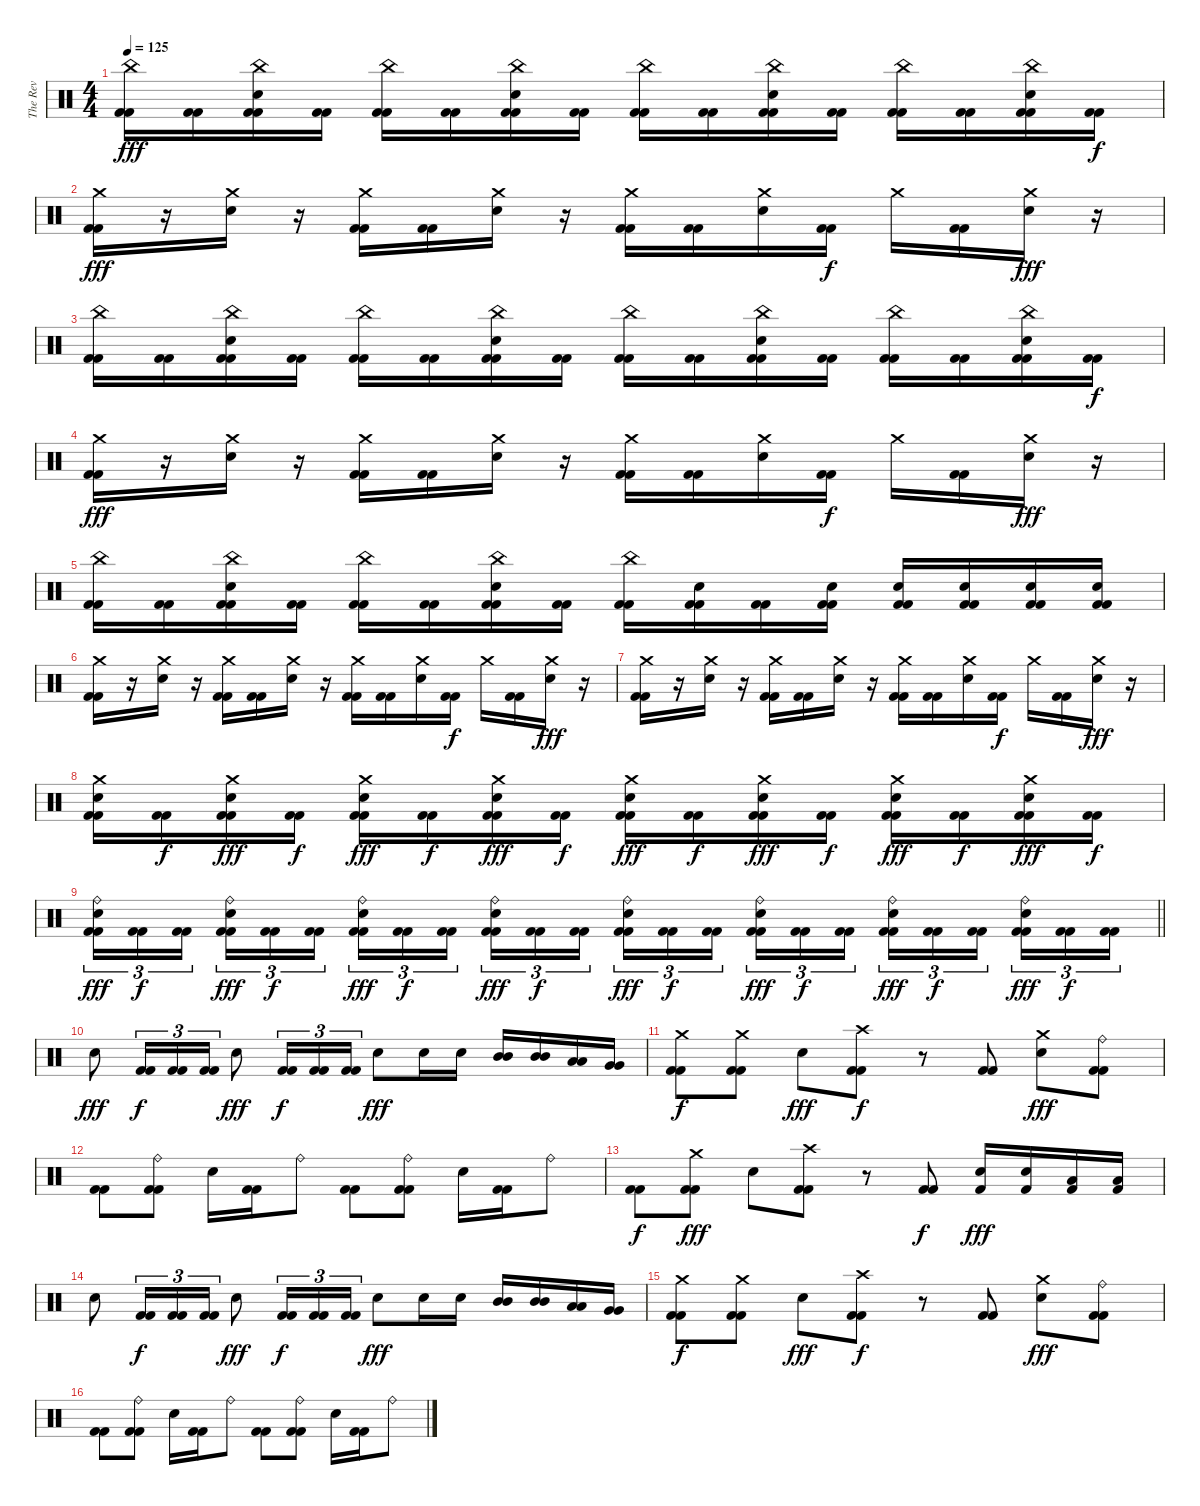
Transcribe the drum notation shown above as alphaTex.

\track ("The Rev" "The Rev") {instrument percussion}
\staff {score}
\articulation defaults
\ts (4 4)
\tempo 125
\clef neutral
\ks c
("China (hit)" "Kick (hit) 2" "Kick (hit) 2").16{dy fff} ("Kick (hit) 2" "Kick (hit) 2").16 ("China (hit)" "Electric Snare (hit)" "Kick (hit) 2" "Kick (hit) 2").16 ("Kick (hit) 2" "Kick (hit) 2").16 ("China (hit)" "Kick (hit) 2" "Kick (hit) 2").16 ("Kick (hit) 2" "Kick (hit) 2").16 ("China (hit)" "Electric Snare (hit)" "Kick (hit) 2" "Kick (hit) 2").16 ("Kick (hit) 2" "Kick (hit) 2").16 ("China (hit)" "Kick (hit) 2" "Kick (hit) 2").16 ("Kick (hit) 2" "Kick (hit) 2").16 ("China (hit)" "Electric Snare (hit)" "Kick (hit) 2" "Kick (hit) 2").16 ("Kick (hit) 2" "Kick (hit) 2").16 ("China (hit)" "Kick (hit) 2" "Kick (hit) 2").16 ("Kick (hit) 2" "Kick (hit) 2").16 ("China (hit)" "Electric Snare (hit)" "Kick (hit) 2" "Kick (hit) 2").16 ("Kick (hit) 2" "Kick (hit) 2").16{dy f} |
("Crash medium (hit)" "Kick (hit) 2" "Kick (hit) 2").16{dy fff} r.16 ("Crash medium (hit)" "Electric Snare (hit)").16 r.16 ("Crash medium (hit)" "Kick (hit) 2" "Kick (hit) 2").16 ("Kick (hit) 2" "Kick (hit) 2").16 ("Crash medium (hit)" "Electric Snare (hit)").16 r.16 ("Crash medium (hit)" "Kick (hit) 2" "Kick (hit) 2").16 ("Kick (hit) 2" "Kick (hit) 2").16 ("Crash medium (hit)" "Electric Snare (hit)").16 ("Kick (hit) 2" "Kick (hit) 2").16{dy f} "Crash medium (hit)".16 ("Kick (hit) 2" "Kick (hit) 2").16 ("Crash medium (hit)" "Electric Snare (hit)").16{dy fff} r.16 |
("China (hit)" "Kick (hit) 2" "Kick (hit) 2").16 ("Kick (hit) 2" "Kick (hit) 2").16 ("China (hit)" "Electric Snare (hit)" "Kick (hit) 2" "Kick (hit) 2").16 ("Kick (hit) 2" "Kick (hit) 2").16 ("China (hit)" "Kick (hit) 2" "Kick (hit) 2").16 ("Kick (hit) 2" "Kick (hit) 2").16 ("China (hit)" "Electric Snare (hit)" "Kick (hit) 2" "Kick (hit) 2").16 ("Kick (hit) 2" "Kick (hit) 2").16 ("China (hit)" "Kick (hit) 2" "Kick (hit) 2").16 ("Kick (hit) 2" "Kick (hit) 2").16 ("China (hit)" "Electric Snare (hit)" "Kick (hit) 2" "Kick (hit) 2").16 ("Kick (hit) 2" "Kick (hit) 2").16 ("China (hit)" "Kick (hit) 2" "Kick (hit) 2").16 ("Kick (hit) 2" "Kick (hit) 2").16 ("China (hit)" "Electric Snare (hit)" "Kick (hit) 2" "Kick (hit) 2").16 ("Kick (hit) 2" "Kick (hit) 2").16{dy f} |
("Crash medium (hit)" "Kick (hit) 2" "Kick (hit) 2").16{dy fff} r.16 ("Crash medium (hit)" "Electric Snare (hit)").16 r.16 ("Crash medium (hit)" "Kick (hit) 2" "Kick (hit) 2").16 ("Kick (hit) 2" "Kick (hit) 2").16 ("Crash medium (hit)" "Electric Snare (hit)").16 r.16 ("Crash medium (hit)" "Kick (hit) 2" "Kick (hit) 2").16 ("Kick (hit) 2" "Kick (hit) 2").16 ("Crash medium (hit)" "Electric Snare (hit)").16 ("Kick (hit) 2" "Kick (hit) 2").16{dy f} "Crash medium (hit)".16 ("Kick (hit) 2" "Kick (hit) 2").16 ("Crash medium (hit)" "Electric Snare (hit)").16{dy fff} r.16 |
("China (hit)" "Kick (hit) 2" "Kick (hit) 2").16 ("Kick (hit) 2" "Kick (hit) 2").16 ("China (hit)" "Electric Snare (hit)" "Kick (hit) 2" "Kick (hit) 2").16 ("Kick (hit) 2" "Kick (hit) 2").16 ("China (hit)" "Kick (hit) 2" "Kick (hit) 2").16 ("Kick (hit) 2" "Kick (hit) 2").16 ("China (hit)" "Electric Snare (hit)" "Kick (hit) 2" "Kick (hit) 2").16 ("Kick (hit) 2" "Kick (hit) 2").16 ("China (hit)" "Kick (hit) 2" "Kick (hit) 2").16 ("Electric Snare (hit)" "Kick (hit) 2" "Kick (hit) 2").16 ("Kick (hit) 2" "Kick (hit) 2").16 ("Electric Snare (hit)" "Kick (hit) 2" "Kick (hit) 2").16 ("Electric Snare (hit)" "Kick (hit) 2" "Kick (hit) 2").16 ("Electric Snare (hit)" "Kick (hit) 2" "Kick (hit) 2").16 ("Electric Snare (hit)" "Kick (hit) 2" "Kick (hit) 2").16 ("Electric Snare (hit)" "Kick (hit) 2" "Kick (hit) 2").16 |
("Crash medium (hit)" "Kick (hit) 2" "Kick (hit) 2").16 r.16 ("Crash medium (hit)" "Electric Snare (hit)").16 r.16 ("Crash medium (hit)" "Kick (hit) 2" "Kick (hit) 2").16 ("Kick (hit) 2" "Kick (hit) 2").16 ("Crash medium (hit)" "Electric Snare (hit)").16 r.16 ("Crash medium (hit)" "Kick (hit) 2" "Kick (hit) 2").16 ("Kick (hit) 2" "Kick (hit) 2").16 ("Crash medium (hit)" "Electric Snare (hit)").16 ("Kick (hit) 2" "Kick (hit) 2").16{dy f} "Crash medium (hit)".16 ("Kick (hit) 2" "Kick (hit) 2").16 ("Crash medium (hit)" "Electric Snare (hit)").16{dy fff} r.16 |
("Crash medium (hit)" "Kick (hit) 2" "Kick (hit) 2").16 r.16 ("Crash medium (hit)" "Electric Snare (hit)").16 r.16 ("Crash medium (hit)" "Kick (hit) 2" "Kick (hit) 2").16 ("Kick (hit) 2" "Kick (hit) 2").16 ("Crash medium (hit)" "Electric Snare (hit)").16 r.16 ("Crash medium (hit)" "Kick (hit) 2" "Kick (hit) 2").16 ("Kick (hit) 2" "Kick (hit) 2").16 ("Crash medium (hit)" "Electric Snare (hit)").16 ("Kick (hit) 2" "Kick (hit) 2").16{dy f} "Crash medium (hit)".16 ("Kick (hit) 2" "Kick (hit) 2").16 ("Crash medium (hit)" "Electric Snare (hit)").16{dy fff} r.16 |
("Crash medium (hit)" "Electric Snare (hit)" "Kick (hit) 2" "Kick (hit) 2").16 ("Kick (hit) 2" "Kick (hit) 2").16{dy f} ("Crash medium (hit)" "Electric Snare (hit)" "Kick (hit) 2" "Kick (hit) 2").16{dy fff} ("Kick (hit) 2" "Kick (hit) 2").16{dy f} ("Crash medium (hit)" "Electric Snare (hit)" "Kick (hit) 2" "Kick (hit) 2").16{dy fff} ("Kick (hit) 2" "Kick (hit) 2").16{dy f} ("Crash medium (hit)" "Electric Snare (hit)" "Kick (hit) 2" "Kick (hit) 2").16{dy fff} ("Kick (hit) 2" "Kick (hit) 2").16{dy f} ("Crash medium (hit)" "Electric Snare (hit)" "Kick (hit) 2" "Kick (hit) 2").16{dy fff} ("Kick (hit) 2" "Kick (hit) 2").16{dy f} ("Crash medium (hit)" "Electric Snare (hit)" "Kick (hit) 2" "Kick (hit) 2").16{dy fff} ("Kick (hit) 2" "Kick (hit) 2").16{dy f} ("Crash medium (hit)" "Electric Snare (hit)" "Kick (hit) 2" "Kick (hit) 2").16{dy fff} ("Kick (hit) 2" "Kick (hit) 2").16{dy f} ("Crash medium (hit)" "Electric Snare (hit)" "Kick (hit) 2" "Kick (hit) 2").16{dy fff} ("Kick (hit) 2" "Kick (hit) 2").16{dy f} |
\barLineRight lightlight
("Ride (bell)" "Electric Snare (hit)" "Kick (hit) 2" "Kick (hit) 2").16{tu (3 2) dy fff} ("Kick (hit) 2" "Kick (hit) 2").16{tu (3 2) dy f} ("Kick (hit) 2" "Kick (hit) 2").16{tu (3 2) beam splitsecondary} ("Ride (bell)" "Electric Snare (hit)" "Kick (hit) 2" "Kick (hit) 2").16{tu (3 2) dy fff} ("Kick (hit) 2" "Kick (hit) 2").16{tu (3 2) dy f} ("Kick (hit) 2" "Kick (hit) 2").16{tu (3 2)} ("Ride (bell)" "Electric Snare (hit)" "Kick (hit) 2" "Kick (hit) 2").16{tu (3 2) dy fff} ("Kick (hit) 2" "Kick (hit) 2").16{tu (3 2) dy f} ("Kick (hit) 2" "Kick (hit) 2").16{tu (3 2) beam splitsecondary} ("Ride (bell)" "Electric Snare (hit)" "Kick (hit) 2" "Kick (hit) 2").16{tu (3 2) dy fff} ("Kick (hit) 2" "Kick (hit) 2").16{tu (3 2) dy f} ("Kick (hit) 2" "Kick (hit) 2").16{tu (3 2)} ("Ride (bell)" "Electric Snare (hit)" "Kick (hit) 2" "Kick (hit) 2").16{tu (3 2) dy fff} ("Kick (hit) 2" "Kick (hit) 2").16{tu (3 2) dy f} ("Kick (hit) 2" "Kick (hit) 2").16{tu (3 2) beam splitsecondary} ("Ride (bell)" "Electric Snare (hit)" "Kick (hit) 2" "Kick (hit) 2").16{tu (3 2) dy fff} ("Kick (hit) 2" "Kick (hit) 2").16{tu (3 2) dy f} ("Kick (hit) 2" "Kick (hit) 2").16{tu (3 2)} ("Ride (bell)" "Electric Snare (hit)" "Kick (hit) 2" "Kick (hit) 2").16{tu (3 2) dy fff} ("Kick (hit) 2" "Kick (hit) 2").16{tu (3 2) dy f} ("Kick (hit) 2" "Kick (hit) 2").16{tu (3 2) beam splitsecondary} ("Ride (bell)" "Electric Snare (hit)" "Kick (hit) 2" "Kick (hit) 2").16{tu (3 2) dy fff} ("Kick (hit) 2" "Kick (hit) 2").16{tu (3 2) dy f} ("Kick (hit) 2" "Kick (hit) 2").16{tu (3 2)} |
"Electric Snare (hit)".8{dy fff} ("Kick (hit) 2" "Kick (hit) 2").16{tu (3 2) dy f} ("Kick (hit) 2" "Kick (hit) 2").16{tu (3 2)} ("Kick (hit) 2" "Kick (hit) 2").16{tu (3 2)} "Electric Snare (hit)".8{dy fff} ("Kick (hit) 2" "Kick (hit) 2").16{tu (3 2) dy f} ("Kick (hit) 2" "Kick (hit) 2").16{tu (3 2)} ("Kick (hit) 2" "Kick (hit) 2").16{tu (3 2)} "Electric Snare (hit)".8{dy fff} "Electric Snare (hit)".16 "Electric Snare (hit)".16 ("Mid Tom (hit)" "Mid Tom (hit)").16 ("Mid Tom (hit)" "Mid Tom (hit)").16 ("Low Tom (hit)" "Low Tom (hit)").16 ("Very Low Tom (hit)" "Very Low Tom (hit)").16 |
("Crash medium (hit)" "Kick (hit) 2" "Kick (hit) 2").8{dy f} ("Crash medium (hit)" "Kick (hit) 2" "Kick (hit) 2").8 "Electric Snare (hit)".8{dy fff} ("Crash high (hit)" "Kick (hit) 2" "Kick (hit) 2").8{dy f} r.8 ("Kick (hit) 2" "Kick (hit) 2").8 ("Crash medium (hit)" "Electric Snare (hit)").8{dy fff} ("Ride (bell)" "Kick (hit) 2" "Kick (hit) 2").8 |
("Kick (hit) 2" "Kick (hit) 2").8 ("Ride (bell)" "Kick (hit) 2" "Kick (hit) 2").8 "Electric Snare (hit)".16 ("Kick (hit) 2" "Kick (hit) 2").16 "Ride (bell)".8 ("Kick (hit) 2" "Kick (hit) 2").8 ("Ride (bell)" "Kick (hit) 2" "Kick (hit) 2").8 "Electric Snare (hit)".16 ("Kick (hit) 2" "Kick (hit) 2").16 "Ride (bell)".8 |
("Kick (hit) 2" "Kick (hit) 2").8{dy f} ("Crash medium (hit)" "Kick (hit) 2" "Kick (hit) 2").8{dy fff} "Electric Snare (hit)".8 ("Crash high (hit)" "Kick (hit) 2" "Kick (hit) 2").8 r.8 ("Kick (hit) 2" "Kick (hit) 2").8{dy f} ("Electric Snare (hit)" "Kick (hit) 2").16{dy fff} ("Electric Snare (hit)" "Kick (hit) 2").16 ("Low Tom (hit)" "Kick (hit) 2").16 ("Low Tom (hit)" "Kick (hit) 2").16 |
"Electric Snare (hit)".8 ("Kick (hit) 2" "Kick (hit) 2").16{tu (3 2) dy f} ("Kick (hit) 2" "Kick (hit) 2").16{tu (3 2)} ("Kick (hit) 2" "Kick (hit) 2").16{tu (3 2)} "Electric Snare (hit)".8{dy fff} ("Kick (hit) 2" "Kick (hit) 2").16{tu (3 2) dy f} ("Kick (hit) 2" "Kick (hit) 2").16{tu (3 2)} ("Kick (hit) 2" "Kick (hit) 2").16{tu (3 2)} "Electric Snare (hit)".8{dy fff} "Electric Snare (hit)".16 "Electric Snare (hit)".16 ("Mid Tom (hit)" "Mid Tom (hit)").16 ("Mid Tom (hit)" "Mid Tom (hit)").16 ("Low Tom (hit)" "Low Tom (hit)").16 ("Very Low Tom (hit)" "Very Low Tom (hit)").16 |
("Crash medium (hit)" "Kick (hit) 2" "Kick (hit) 2").8{dy f} ("Crash medium (hit)" "Kick (hit) 2" "Kick (hit) 2").8 "Electric Snare (hit)".8{dy fff} ("Crash high (hit)" "Kick (hit) 2" "Kick (hit) 2").8{dy f} r.8 ("Kick (hit) 2" "Kick (hit) 2").8 ("Crash medium (hit)" "Electric Snare (hit)").8{dy fff} ("Ride (bell)" "Kick (hit) 2" "Kick (hit) 2").8 |
("Kick (hit) 2" "Kick (hit) 2").8 ("Ride (bell)" "Kick (hit) 2" "Kick (hit) 2").8 "Electric Snare (hit)".16 ("Kick (hit) 2" "Kick (hit) 2").16 "Ride (bell)".8 ("Kick (hit) 2" "Kick (hit) 2").8 ("Ride (bell)" "Kick (hit) 2" "Kick (hit) 2").8 "Electric Snare (hit)".16 ("Kick (hit) 2" "Kick (hit) 2").16 "Ride (bell)".8
